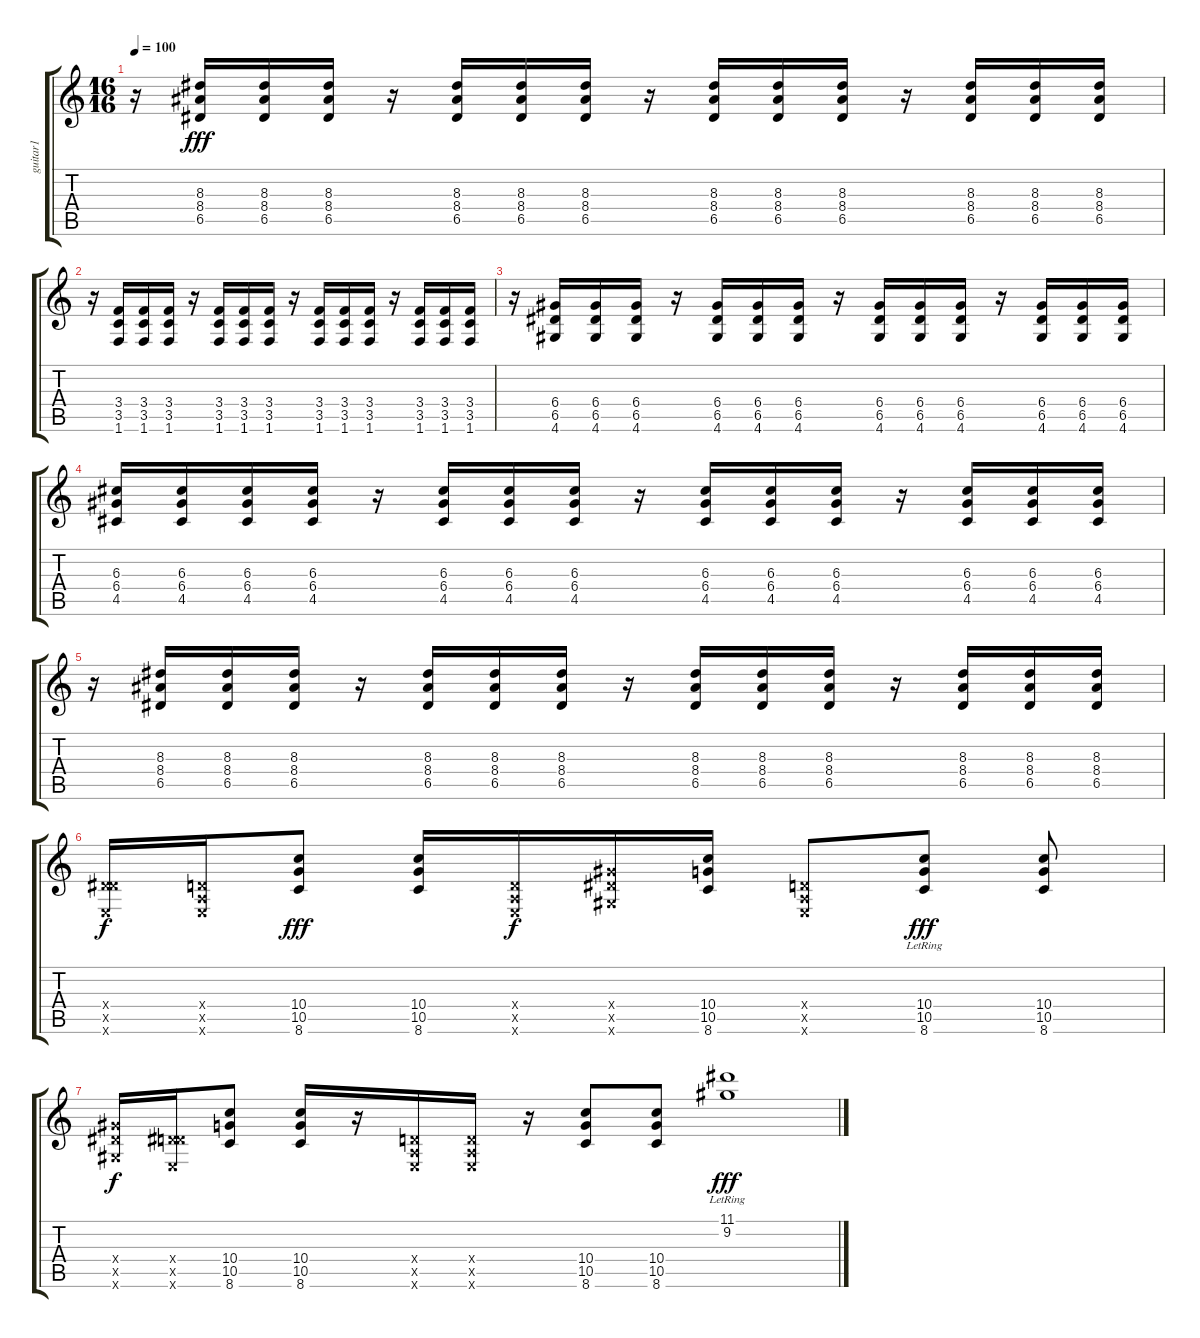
\track ("guitar1" "guitar1") {instrument distortionguitar}
\staff {score tabs}
\tuning (E4 B3 G3 D3 A2 E2) {hide}
\ts (16 16)
\tempo 100
\clef g2
\ks aminor
r.16{dy fff} (8.3 8.4 6.5).16 (8.3 8.4 6.5).16 (8.3 8.4 6.5).16 r.16 (8.3 8.4 6.5).16 (8.3 8.4 6.5).16 (8.3 8.4 6.5).16 r.16 (8.3 8.4 6.5).16 (8.3 8.4 6.5).16 (8.3 8.4 6.5).16 r.16 (8.3 8.4 6.5).16 (8.3 8.4 6.5).16 (8.3 8.4 6.5).16 |
r.16 (3.4 3.5 1.6).16 (3.4 3.5 1.6).16 (3.4 3.5 1.6).16 r.16 (3.4 3.5 1.6).16 (3.4 3.5 1.6).16 (3.4 3.5 1.6).16 r.16 (3.4 3.5 1.6).16 (3.4 3.5 1.6).16 (3.4 3.5 1.6).16 r.16 (3.4 3.5 1.6).16 (3.4 3.5 1.6).16 (3.4 3.5 1.6).16 |
r.16 (6.4 6.5 4.6).16 (6.4 6.5 4.6).16 (6.4 6.5 4.6).16 r.16 (6.4 6.5 4.6).16 (6.4 6.5 4.6).16 (6.4 6.5 4.6).16 r.16 (6.4 6.5 4.6).16 (6.4 6.5 4.6).16 (6.4 6.5 4.6).16 r.16 (6.4 6.5 4.6).16 (6.4 6.5 4.6).16 (6.4 6.5 4.6).16 |
(6.3 6.4 4.5).16 (6.3 6.4 4.5).16 (6.3 6.4 4.5).16 (6.3 6.4 4.5).16 r.16 (6.3 6.4 4.5).16 (6.3 6.4 4.5).16 (6.3 6.4 4.5).16 r.16 (6.3 6.4 4.5).16 (6.3 6.4 4.5).16 (6.3 6.4 4.5).16 r.16 (6.3 6.4 4.5).16 (6.3 6.4 4.5).16 (6.3 6.4 4.5).16 |
r.16 (8.3 8.4 6.5).16 (8.3 8.4 6.5).16 (8.3 8.4 6.5).16 r.16 (8.3 8.4 6.5).16 (8.3 8.4 6.5).16 (8.3 8.4 6.5).16 r.16 (8.3 8.4 6.5).16 (8.3 8.4 6.5).16 (8.3 8.4 6.5).16 r.16 (8.3 8.4 6.5).16 (8.3 8.4 6.5).16 (8.3 8.4 6.5).16 |
(0.4{x} 6.5{x} 0.6{x}).16{dy f} (0.4{x} 0.5{x} 0.6{x}).16 (10.4 10.5 8.6).8{dy fff} (10.4 10.5 8.6).16 (0.4{x} 0.5{x} 0.6{x}).16{dy f} (6.4{x} 6.5{x} 4.6{x}).16 (10.4 10.5 8.6).16 (0.4{x} 0.5{x} 0.6{x}).8 (10.4{lr} 10.5{lr} 8.6{lr}).8{dy fff} (10.4 10.5 8.6).8 |
(6.4{x} 6.5{x} 4.6{x}).16{dy f} (0.4{x} 6.5{x} 0.6{x}).16 (10.4 10.5 8.6).8 (10.4 10.5 8.6).16 r.16 (0.4{x} 0.5{x} 0.6{x}).16 (0.4{x} 0.5{x} 0.6{x}).16 r.16 (10.4 10.5 8.6).8 (10.4 10.5 8.6).8 (11.1{lr} 9.2{lr}).1{dy fff}
